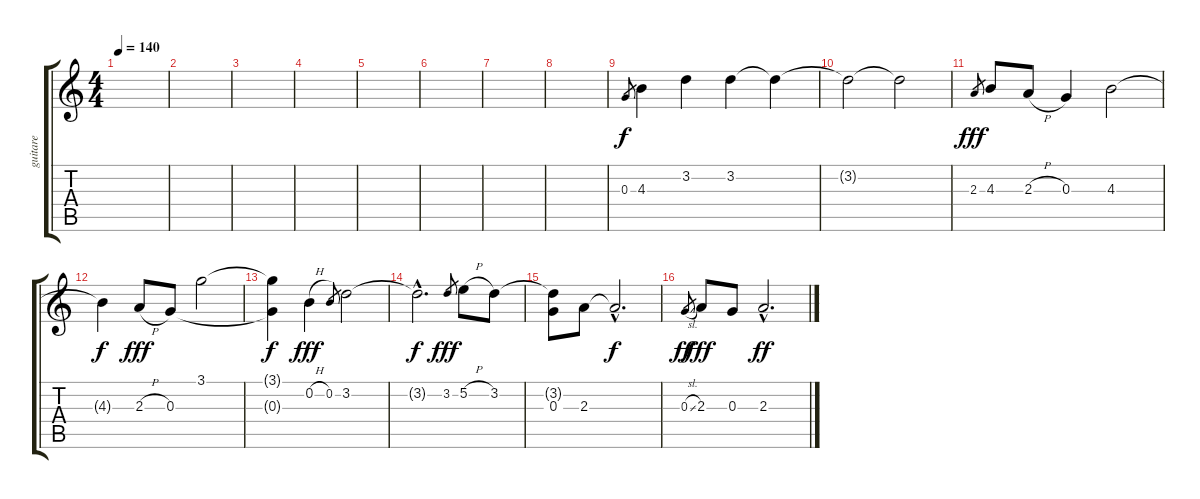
\track ("guitare" "guitare") {instrument overdrivenguitar}
\staff {score tabs}
\tuning (E4 B3 G3 D3 A2 E2) {hide}
\ts (4 4)
\tempo 140
\clef g2
\ks c
|
|
|
|
|
|
|
|
0.3.8{gr} 4.3.4 3.2.4{volume 13} 3.2.4 3.2{t}.4{dy f} |
3.2{t}.2 3.2{t}.2 |
2.3.8{gr dy fff} 4.3.8 2.3{h}.8 0.3.4 4.3.2 |
4.3{t}.4{dy f} 2.3{h}.8{dy fff volume 12} 0.3.8{volume 9} 3.1.2{volume 13} |
(3.1{t} 0.3{t}).4{dy f volume 10} 0.2{h}.4{dy fff volume 12} 0.2.8{gr} 3.2.2{volume 10} |
3.2{hac t}.2{d dy f volume 9} 3.2.8{gr dy fff} 5.2{h}.8{volume 9} 3.2.8{volume 16} |
(3.2{t} 0.3).8{volume 9} 2.3.8 2.3{hac t}.2{d dy f} |
0.3{sl}.8{gr dy ff} 2.3.8{dy fff} 0.3.8 2.3{hac}.2{d dy ff}
